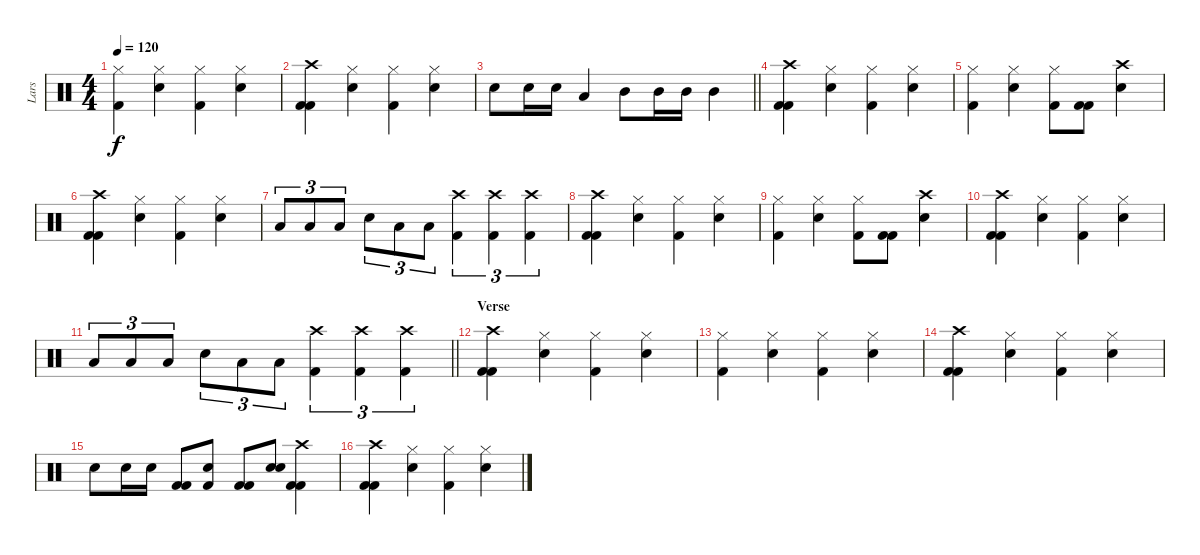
\track ("Lars" "Lars") {instrument percussion}
\staff {score}
\articulation defaults
\ts (4 4)
\tempo 120
\clef neutral
\ks c
("Kick (hit) 2" "Hi-Hat (closed)").4{dy f} ("Snare (hit) 2" "Hi-Hat (closed)").4 ("Kick (hit) 2" "Hi-Hat (closed)").4 ("Snare (hit) 2" "Hi-Hat (closed)").4 |
("Kick (hit) 2" "Kick (hit) 2" "Crash high (hit)").4 ("Snare (hit) 2" "Hi-Hat (closed)").4 ("Kick (hit) 2" "Hi-Hat (closed)").4 ("Snare (hit) 2" "Hi-Hat (closed)").4 |
\barLineRight lightlight "Snare (hit) 2".8 "Snare (hit) 2".16 "Snare (hit) 2".16 "Low Floor Tom (hit)".4 "Mid Tom (hit)".8 "Mid Tom (hit)".16 "Mid Tom (hit)".16 "Mid Tom (hit)".4
|
\section ("" "")
("Kick (hit) 2" "Kick (hit) 2" "Crash high (hit)").4 ("Snare (hit) 2" "Hi-Hat (closed)").4 ("Kick (hit) 2" "Hi-Hat (closed)").4 ("Snare (hit) 2" "Hi-Hat (closed)").4 |
("Kick (hit) 2" "Hi-Hat (closed)").4 ("Snare (hit) 2" "Hi-Hat (closed)").4 ("Kick (hit) 2" "Hi-Hat (closed)").8 ("Kick (hit) 2" "Kick (hit) 2").8 ("Snare (hit) 2" "Crash high (hit)").4 |
("Kick (hit) 2" "Kick (hit) 2" "Crash high (hit)").4 ("Snare (hit) 2" "Hi-Hat (closed)").4 ("Kick (hit) 2" "Hi-Hat (closed)").4 ("Snare (hit) 2" "Hi-Hat (closed)").4 |
"Low Floor Tom (hit)".8{tu (3 2)} "Low Floor Tom (hit)".8{tu (3 2)} "Low Floor Tom (hit)".8{tu (3 2)} "Snare (hit) 2".8{tu (3 2)} "Low Floor Tom (hit)".8{tu (3 2)} "Low Floor Tom (hit)".8{tu (3 2)} ("Kick (hit) 2" "Crash high (hit)").4{tu (3 2)} ("Crash high (hit)" "Kick (hit) 2").4{tu (3 2)} ("Crash high (hit)" "Kick (hit) 2").4{tu (3 2)} |
("Kick (hit) 2" "Kick (hit) 2" "Crash high (hit)").4 ("Snare (hit) 2" "Hi-Hat (closed)").4 ("Kick (hit) 2" "Hi-Hat (closed)").4 ("Snare (hit) 2" "Hi-Hat (closed)").4 |
("Kick (hit) 2" "Hi-Hat (closed)").4 ("Snare (hit) 2" "Hi-Hat (closed)").4 ("Kick (hit) 2" "Hi-Hat (closed)").8 ("Kick (hit) 2" "Kick (hit) 2").8 ("Snare (hit) 2" "Crash high (hit)").4 |
("Kick (hit) 2" "Kick (hit) 2" "Crash high (hit)").4 ("Snare (hit) 2" "Hi-Hat (closed)").4 ("Kick (hit) 2" "Hi-Hat (closed)").4 ("Snare (hit) 2" "Hi-Hat (closed)").4 |
\barLineRight lightlight "Low Floor Tom (hit)".8{tu (3 2)} "Low Floor Tom (hit)".8{tu (3 2)} "Low Floor Tom (hit)".8{tu (3 2)} "Snare (hit) 2".8{tu (3 2)} "Low Floor Tom (hit)".8{tu (3 2)} "Low Floor Tom (hit)".8{tu (3 2)}
("Kick (hit) 2" "Crash high (hit)").4{tu (3 2)} ("Crash high (hit)" "Kick (hit) 2").4{tu (3 2)} ("Crash high (hit)" "Kick (hit) 2").4{tu (3 2)} |
\section ("" "Verse")
("Crash high (hit)" "Kick (hit) 2" "Kick (hit) 2").4 ("Snare (hit) 2" "Hi-Hat (closed)").4 ("Kick (hit) 2" "Hi-Hat (closed)").4 ("Snare (hit) 2" "Hi-Hat (closed)").4 |
("Kick (hit) 2" "Hi-Hat (closed)").4 ("Snare (hit) 2" "Hi-Hat (closed)").4 ("Kick (hit) 2" "Hi-Hat (closed)").4 ("Snare (hit) 2" "Hi-Hat (closed)").4 |
("Crash high (hit)" "Kick (hit) 2" "Kick (hit) 2").4 ("Snare (hit) 2" "Hi-Hat (closed)").4 ("Kick (hit) 2" "Hi-Hat (closed)").4 ("Snare (hit) 2" "Hi-Hat (closed)").4 |
"Snare (hit) 2".8 "Snare (hit) 2".16 "Snare (hit) 2".16 ("Kick (hit) 2" "Kick (hit) 2").8 ("Kick (hit) 2" "Snare (hit)").8 ("Kick (hit) 2" "Kick (hit) 2").8 ("Snare (hit) 2" "Snare (hit) 2").8 ("Crash high (hit)" "Kick (hit) 2" "Kick (hit) 2").4 |
("Crash high (hit)" "Kick (hit) 2" "Kick (hit) 2").4 ("Snare (hit) 2" "Hi-Hat (closed)").4 ("Kick (hit) 2" "Hi-Hat (closed)").4 ("Snare (hit) 2" "Hi-Hat (closed)").4
